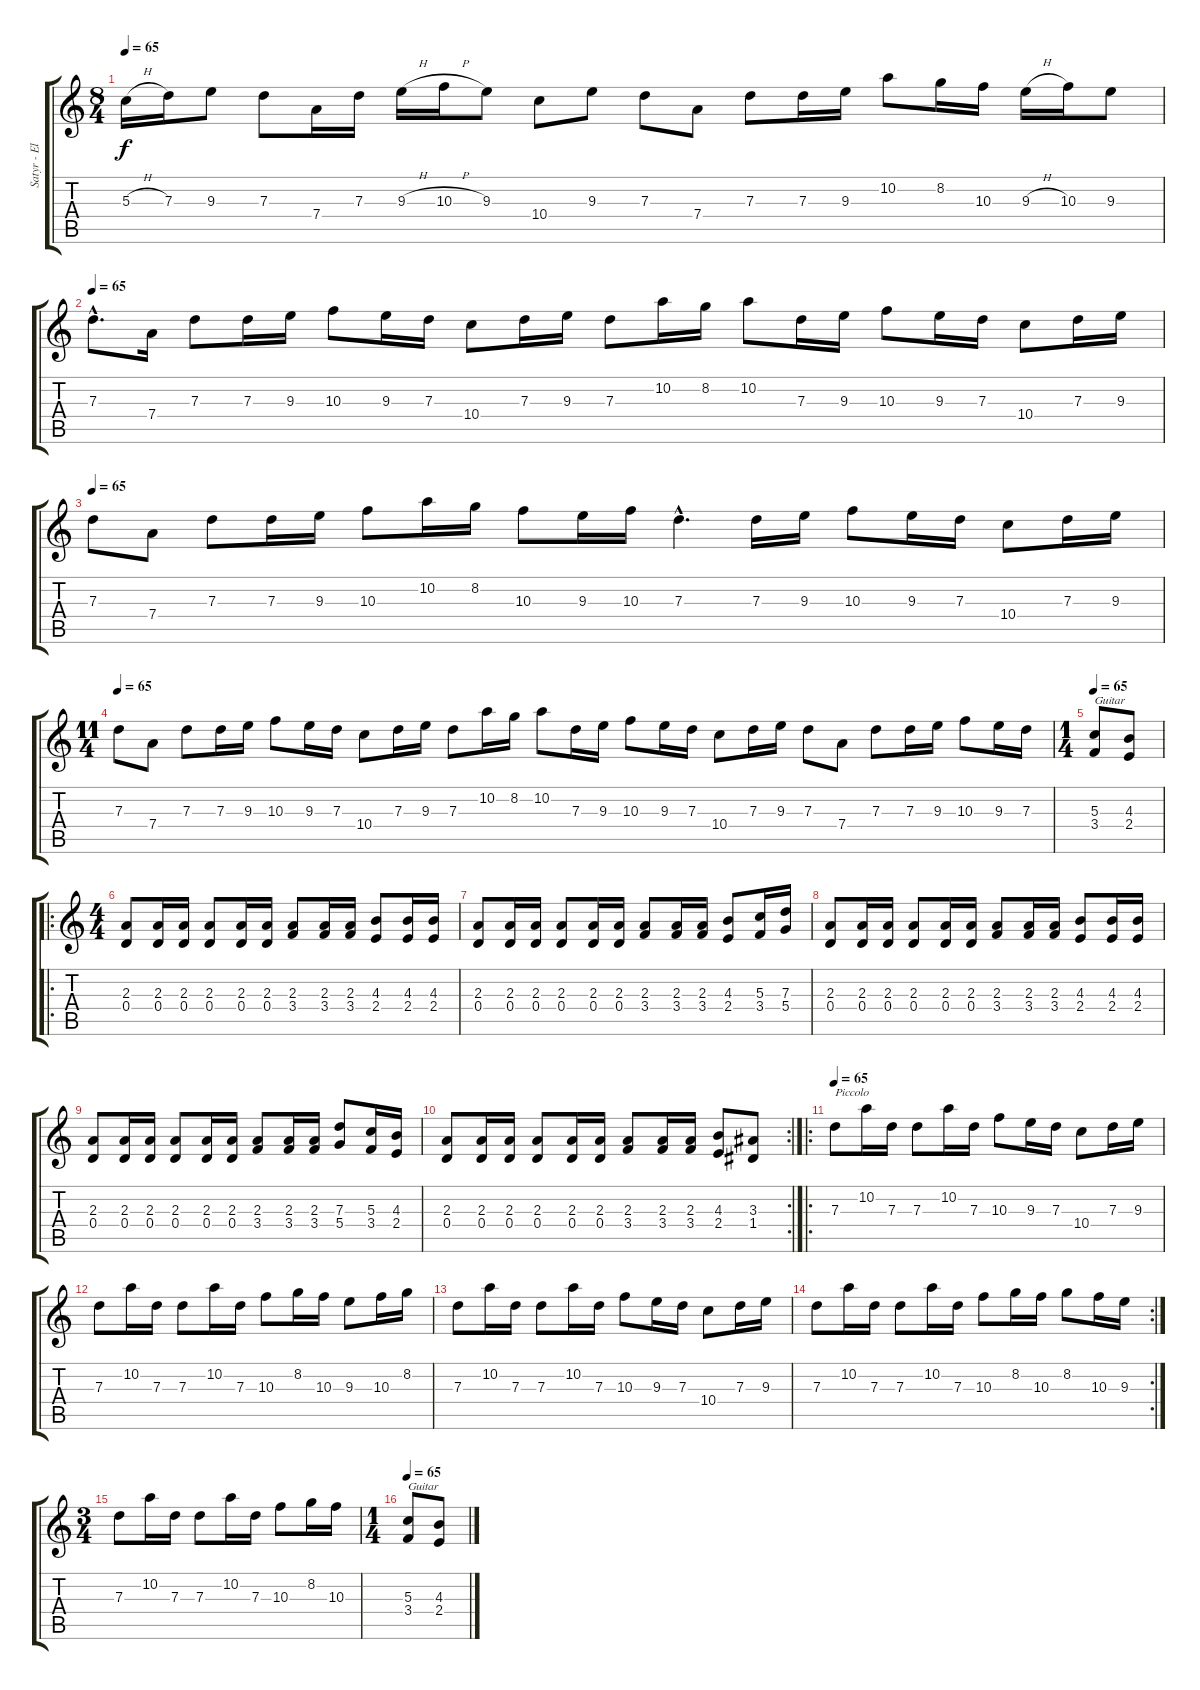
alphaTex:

\track ("Satyr - Electric guitar / Piccolo" "Satyr - El") {instrument distortionguitar}
\staff {score tabs}
\tuning (E4 B3 G3 D3 A2 E2) {hide}
\ts (8 4)
\tempo 65
\clef g2
\ks c
5.3{h}.16{dy f instrument piccolo} 7.3.16 9.3.8 7.3.8 7.4.16 7.3.16 9.3{h}.16 10.3{h}.16 9.3.8 10.4.8 9.3.8 7.3.8 7.4.8 7.3.8 7.3.16 9.3.16 10.2.8 8.2.16 10.3.16 9.3{h}.16 10.3.16 9.3.8 |
\tempo 65
7.3{hac}.8{d instrument piccolo} 7.4.16 7.3.8 7.3.16 9.3.16 10.3.8 9.3.16 7.3.16 10.4.8 7.3.16 9.3.16 7.3.8 10.2.16 8.2.16 10.2.8 7.3.16 9.3.16 10.3.8 9.3.16 7.3.16 10.4.8 7.3.16 9.3.16 |
\tempo 65
7.3.8{instrument piccolo} 7.4.8 7.3.8 7.3.16 9.3.16 10.3.8 10.2.16 8.2.16 10.3.8 9.3.16 10.3.16 7.3{hac}.4{d} 7.3.16 9.3.16 10.3.8 9.3.16 7.3.16 10.4.8 7.3.16 9.3.16 |
\ts (11 4)
\tempo 65
7.3.8{instrument piccolo} 7.4.8 7.3.8 7.3.16 9.3.16 10.3.8 9.3.16 7.3.16 10.4.8 7.3.16 9.3.16 7.3.8 10.2.16 8.2.16 10.2.8 7.3.16 9.3.16 10.3.8 9.3.16 7.3.16 10.4.8 7.3.16 9.3.16 7.3.8 7.4.8 7.3.8 7.3.16 9.3.16 10.3.8 9.3.16 7.3.16 |
\ts (1 4)
\tempo 65
(5.3 3.4).8{txt "Guitar" instrument distortionguitar} (4.3 2.4).8 |
\ro
\ts (4 4)
(2.3 0.4).8{instrument distortionguitar} (2.3 0.4).16 (2.3 0.4).16 (2.3 0.4).8 (2.3 0.4).16 (2.3 0.4).16 (2.3 3.4).8 (2.3 3.4).16 (2.3 3.4).16 (4.3 2.4).8 (4.3 2.4).16 (4.3 2.4).16 |
(2.3 0.4).8 (2.3 0.4).16 (2.3 0.4).16 (2.3 0.4).8 (2.3 0.4).16 (2.3 0.4).16 (2.3 3.4).8 (2.3 3.4).16 (2.3 3.4).16 (4.3 2.4).8 (5.3 3.4).16 (7.3 5.4).16 |
(2.3 0.4).8 (2.3 0.4).16 (2.3 0.4).16 (2.3 0.4).8 (2.3 0.4).16 (2.3 0.4).16 (2.3 3.4).8 (2.3 3.4).16 (2.3 3.4).16 (4.3 2.4).8 (4.3 2.4).16 (4.3 2.4).16 |
(2.3 0.4).8 (2.3 0.4).16 (2.3 0.4).16 (2.3 0.4).8 (2.3 0.4).16 (2.3 0.4).16 (2.3 3.4).8 (2.3 3.4).16 (2.3 3.4).16 (7.3 5.4).8 (5.3 3.4).16 (4.3 2.4).16 |
\rc 2
(2.3 0.4).8{instrument distortionguitar} (2.3 0.4).16 (2.3 0.4).16 (2.3 0.4).8 (2.3 0.4).16 (2.3 0.4).16 (2.3 3.4).8 (2.3 3.4).16 (2.3 3.4).16 (4.3 2.4).8 (3.3 1.4).8 |
\ro
\tempo 65
7.3.8{txt "Piccolo" instrument piccolo} 10.2.16 7.3.16 7.3.8 10.2.16 7.3.16 10.3.8 9.3.16 7.3.16 10.4.8 7.3.16 9.3.16 |
7.3.8 10.2.16 7.3.16 7.3.8 10.2.16 7.3.16 10.3.8 8.2.16 10.3.16 9.3.8 10.3.16 8.2.16 |
7.3.8 10.2.16 7.3.16 7.3.8 10.2.16 7.3.16 10.3.8 9.3.16 7.3.16 10.4.8 7.3.16 9.3.16 |
\rc 2
7.3.8 10.2.16 7.3.16 7.3.8 10.2.16 7.3.16 10.3.8 8.2.16 10.3.16 8.2.8 10.3.16 9.3.16 |
\ts (3 4)
7.3.8 10.2.16 7.3.16 7.3.8 10.2.16 7.3.16 10.3.8 8.2.16 10.3.16 |
\ts (1 4)
\tempo 65
(5.3 3.4).8{txt "Guitar" instrument distortionguitar} (4.3 2.4).8
